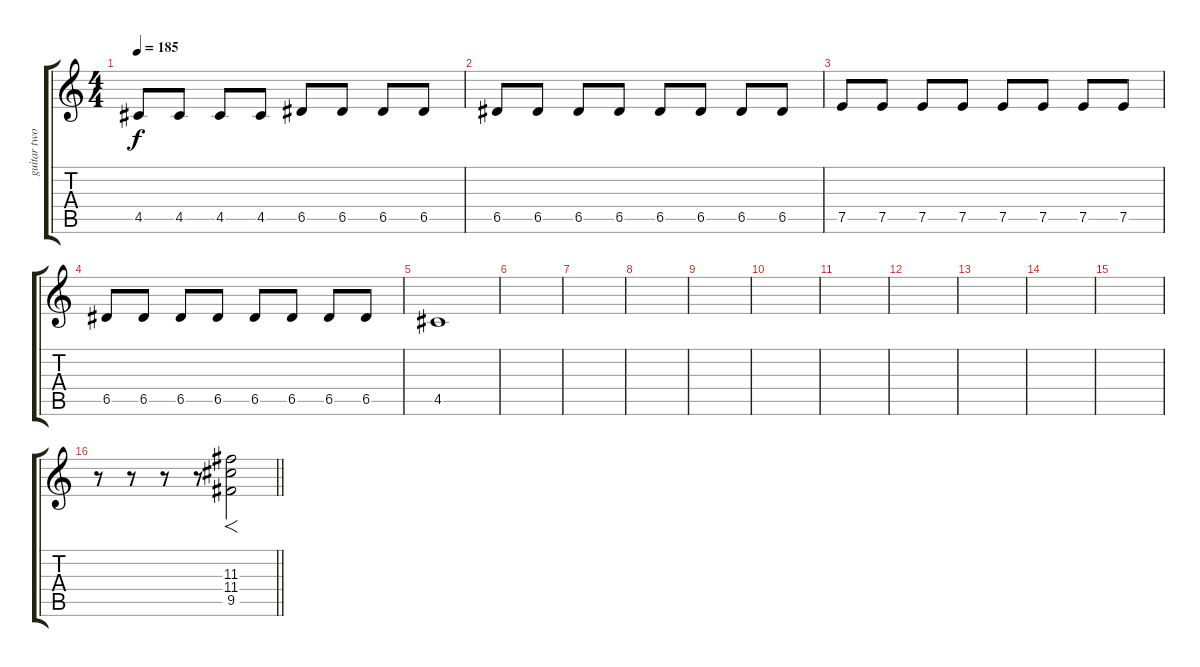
\track ("guitar two" "guitar two") {instrument overdrivenguitar}
\staff {score tabs}
\tuning (E4 B3 G3 D3 A2 E2) {hide}
\ts (4 4)
\tempo 185
\clef g2
\ks c
4.5.8{dy f} 4.5.8 4.5.8 4.5.8 6.5.8 6.5.8 6.5.8 6.5.8 |
6.5.8 6.5.8 6.5.8 6.5.8 6.5.8 6.5.8 6.5.8 6.5.8 |
7.5.8 7.5.8 7.5.8 7.5.8 7.5.8 7.5.8 7.5.8 7.5.8 |
6.5.8 6.5.8 6.5.8 6.5.8 6.5.8 6.5.8 6.5.8 6.5.8 |
4.5.1 |
|
|
|
|
|
|
|
|
|
|
\barLineRight lightlight
r.8 r.8 r.8 r.8 (11.3 11.4 9.5).2{f}
